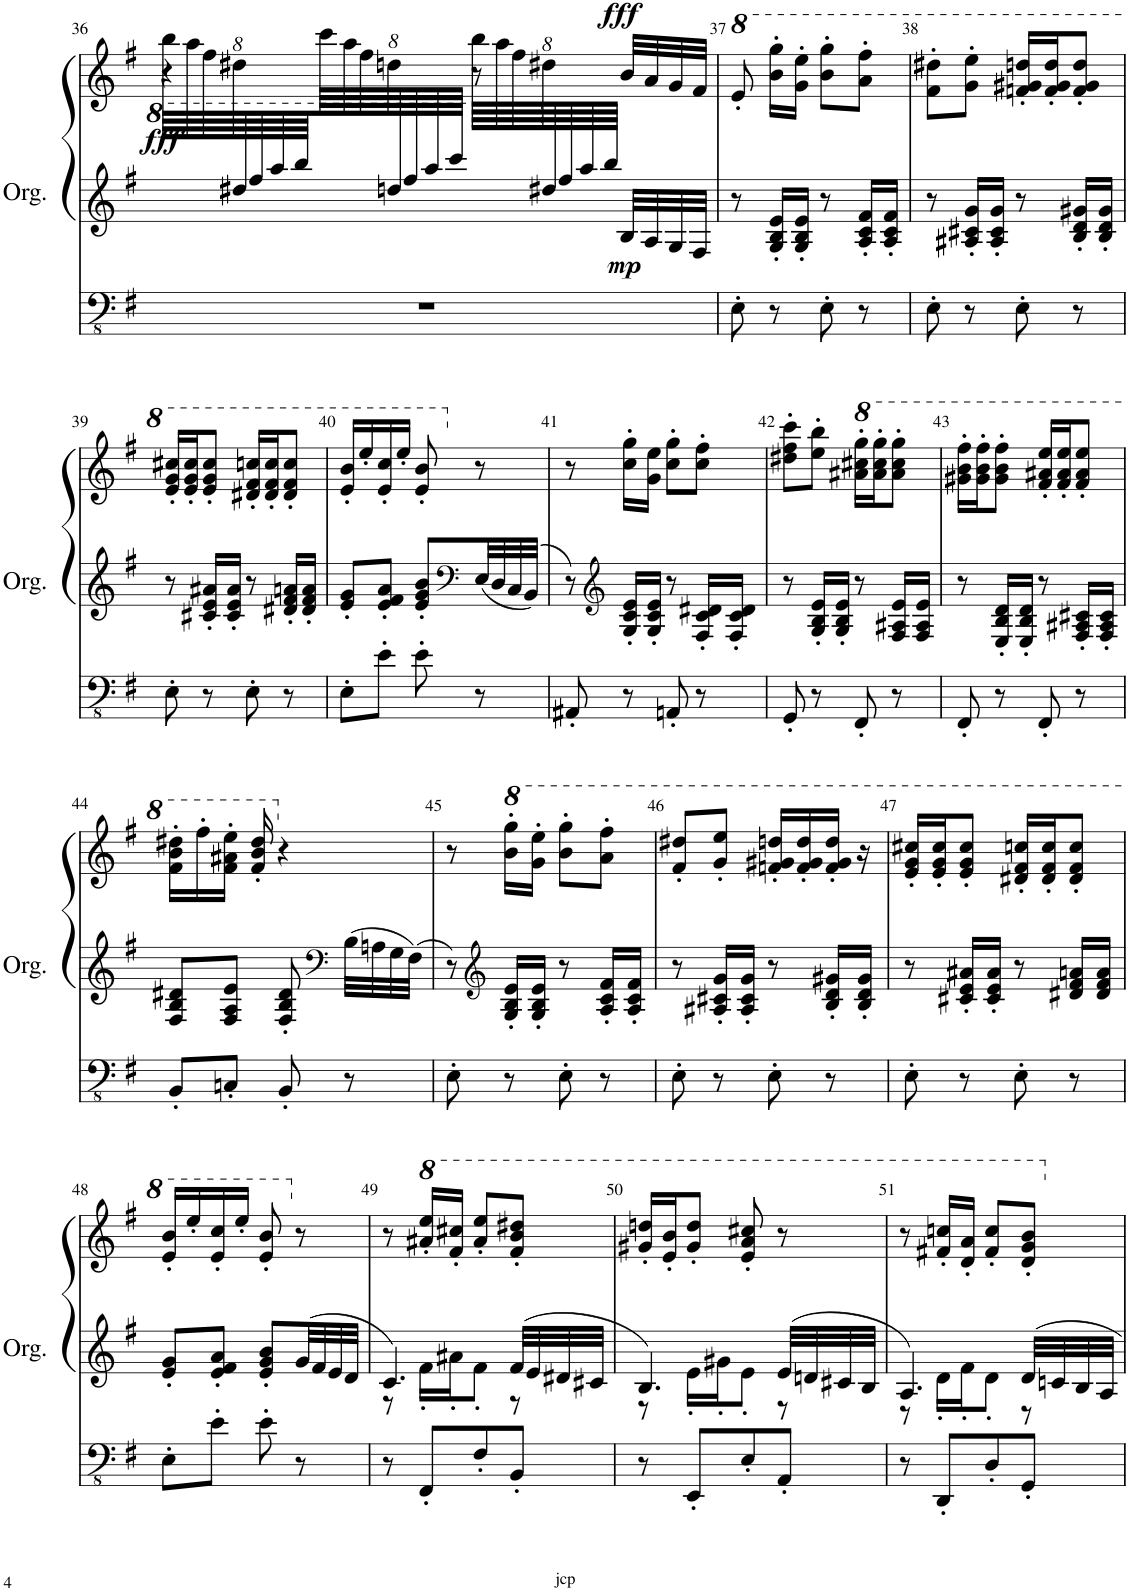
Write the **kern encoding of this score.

**kern	**kern	**kern	**dynam
*part1	*part1	*part1	*part1
*staff3	*staff2	*staff1	*staff1/2/3
*I"Orgue à tuyaux	*	*	*
*I'Org.	*	*	*
!!LO:PB:g=z
*clefFv4	*clefG2	*clefG2	*
*k[f#]	*k[f#]	*k[f#]	*
*M2/4	*M2/4	*M2/4	*
=36	=36	=36	=36
*	*	*^	*
!	!	!	!	!LO:DY:a=2
2r	16ryy	4r	64bbb\LLLL	fff
.	.	.	64aaa\	.
.	.	.	64fff#\	.
.	.	.	64ddd#X\	.
.	64ddd#X/	.	16ryy	.
.	64fff#/	.	.	.
.	64aaa/	.	.	.
.	64bbb/	.	.	.
.	16ryy	.	64cccc\	.
.	.	.	64aaa\	.
.	.	.	64fff#\	.
.	.	.	64dddn\	.
.	64dddn/	.	16ryy	.
.	64fff#/	.	.	.
.	64aaa/	.	.	.
.	64cccc/JJJJ	.	.	.
.	16ryy	8r	64bbb\LLLL	.
.	.	.	64aaa\	.
.	.	.	64fff#\	.
.	.	.	64ddd#X\	.
.	64dd#X/	.	8.ryy	.
.	64ff#/	.	.	.
.	64aa/	.	.	.
.	64bb/JJJJ	.	.	.
!	!	!	!	!LO:DY:b=2
!	!	!	!	!LO:DY:n=1:a
.	32B/LLL	32b/LLL	.	mp fff
.	32A/	32a/	.	.
.	32G/	32g/	.	.
.	32F#/JJJ	32f#/JJJ	.	.
*	*	*v	*v	*
=37	=37	=37	=37
*	*	*8va	*
8EE'\	8r	8ee'/	.
8r	16G/' 16B/' 16e/'LL	16bb\' 16ggg\'LL	.
.	16G/' 16B/' 16e/'JJ	16gg\' 16eee\'JJ	.
8EE'\	8r	8bb\' 8ggg\'L	.
8r	16A/' 16c/' 16f#/'LL	8aa\' 8fff#\'J	.
.	16A/' 16c/' 16f#/'JJ	.	.
=38	=38	=38	=38
8EE'\	8r	8ff#\' 8ddd#X\'L	.
8r	16A#X/' 16c#X/' 16g/'LL	8gg\' 8eee\'J	.
.	16A#/' 16c#/' 16g/'JJ	.	.
8EE'\	8r	16ffn/' 16gg#X/' 16dddn/'LL	.
.	.	16ff/' 16gg#/' 16ddd/'J	.
8r	16B/' 16d/' 16g#X/'LL	8ff/' 8gg#/' 8ddd/'J	.
.	16B/' 16d/' 16g#/'JJ	.	.
!!LO:LB:g=z
=39	=39	=39	=39
8EE'\	8r	16ee/' 16gg/' 16ccc#X/'LL	.
.	.	16ee/' 16gg/' 16ccc#/'J	.
8r	16c#X/' 16e/' 16a#X/'LL	8ee/' 8gg/' 8ccc#/'J	.
.	16c#/' 16e/' 16a#/'JJ	.	.
8EE'\	8r	16dd#X/' 16ff#/' 16cccn/'LL	.
.	.	16dd#/' 16ff#/' 16ccc/'J	.
8r	16d#X/' 16f#/' 16an/'LL	8dd#/' 8ff#/' 8ccc/'J	.
.	16d#/' 16f#/' 16a/'JJ	.	.
=40	=40	=40	=40
8EE'\L	8e/' 8g/'L	16ee/' 16bb/'LL	.
.	.	16eee'/	.
8E'\J	8e/' 8f#/' 8a/'J	16ee/' 16ccc/'	.
.	.	16eee'/JJ	.
8E'\	8e/' 8g/' 8b/'L	8ee/' 8bb/'	.
*	*clefF4	*	*
*	*	*X8va	*
8r	32E/LL	8r	.
.	32D/	.	.
.	32C/	.	.
.	32BB/JJJ	.	.
=41	=41	=41	=41
8AAA#X'/	8r	8r	.
*	*clefG2	*	*
8r	16G/' 16c/' 16e/'LL	16cc\' 16gg\'LL	.
.	16G/' 16c/' 16e/'JJ	16g\ 16ee\JJ	.
8AAAn'/	8r	8cc\' 8gg\'L	.
8r	16F#/' 16c/' 16d#X/'LL	8cc\' 8ff#\'J	.
.	16F#/' 16c/' 16d#/'JJ	.	.
=42	=42	=42	=42
8GGG'/	8r	8dd#X\' 8ff#\' 8ccc\'L	.
8r	16G/' 16B/' 16e/'LL	8ee\' 8bb\'J	.
.	16G/' 16B/' 16e/'JJ	.	.
*	*	*8va	*
8FFF#'/	8r	16aa#X\' 16ccc#X\' 16ggg\'LL	.
.	.	16aa#\' 16ccc#\' 16ggg\'J	.
8r	16F#/ 16A#X/ 16e/LL	8aa#\' 8ccc#\' 8ggg\'J	.
.	16F#/ 16A#/ 16e/JJ	.	.
=43	=43	=43	=43
8FFF#'/	8r	16gg#X\' 16bb\' 16fff#\'LL	.
.	.	16gg#\' 16bb\' 16fff#\'J	.
8r	16E/' 16B/' 16d/'LL	8gg#\' 8bb\' 8fff#\'J	.
.	16E/' 16B/' 16d/'JJ	.	.
8FFF#'/	8r	16ff#/' 16aa#X/' 16eee/'LL	.
.	.	16ff#/' 16aa#/' 16eee/'J	.
8r	16F#/' 16A#X/' 16c#X/'LL	8ff#/' 8aa#/' 8eee/'J	.
.	16F#/' 16A#/' 16c#/'JJ	.	.
!!LO:LB:g=z
=44	=44	=44	=44
8BBB'/L	8F#/ 8B/ 8d#X/L	16ff#\' 16bb\' 16ddd#X\'LL	.
.	.	16fff#'\	.
8CCn'/J	8F#/ 8A/ 8e/J	16ff#\' 16aa#X\' 16eee\'JJ	.
.	.	16ff#/' 16bb/' 16ddd#/'	.
*	*	*X8va	*
8BBB'/	8F#/' 8B/' 8d#/'	4r	.
*	*clefF4	*	*
8r	32B\LLL	.	.
.	32An\	.	.
.	32G\	.	.
.	32F#\JJJ	.	.
=45	=45	=45	=45
8EE'\	8r	8r	.
*	*clefG2	*	*
*	*	*8va	*
8r	16G/' 16B/' 16e/'LL	16bb\' 16ggg\'LL	.
.	16G/' 16B/' 16e/'JJ	16gg\' 16eee\'JJ	.
8EE'\	8r	8bb\' 8ggg\'L	.
8r	16A/' 16c/' 16f#/'LL	8aa\' 8fff#\'J	.
.	16A/' 16c/' 16f#/'JJ	.	.
=46	=46	=46	=46
8EE'\	8r	8ff#/' 8ddd#X/'L	.
8r	16A#X/' 16c#X/' 16g/'LL	8gg/' 8eee/'J	.
.	16A#/' 16c#/' 16g/'JJ	.	.
8EE'\	8r	16ffn/' 16gg#X/' 16dddn/'LL	.
.	.	16ff/' 16gg#/' 16ddd/'	.
8r	16B/' 16d/' 16g#X/'LL	16ff/' 16gg#/' 16ddd/'JJ	.
.	16B/' 16d/' 16g#/'JJ	16r	.
=47	=47	=47	=47
8EE'\	8r	16ee/' 16gg/' 16ccc#X/'LL	.
.	.	16ee/' 16gg/' 16ccc#/'J	.
8r	16c#X/' 16e/' 16a#X/'LL	8ee/' 8gg/' 8ccc#/'J	.
.	16c#/' 16e/' 16a#/'JJ	.	.
8EE'\	8r	16dd#X/' 16ff#/' 16cccn/'LL	.
.	.	16dd#/' 16ff#/' 16ccc/'J	.
8r	16d#X/ 16f#/ 16an/LL	8dd#/' 8ff#/' 8ccc/'J	.
.	16d#/ 16f#/ 16a/JJ	.	.
!!LO:LB:g=z
=48	=48	=48	=48
8EE'\L	8e/' 8g/'L	16ee/' 16bb/'LL	.
.	.	16eee'/	.
8E'\J	8e/' 8f#/' 8a/'J	16ee/' 16ccc/'	.
.	.	16eee'/JJ	.
8E'\	8e/' 8g/' 8b/'L	8ee/' 8bb/'	.
*	*	*X8va	*
8r	32g/LL	8r	.
.	32f#/	.	.
.	32e/	.	.
.	32d/JJJ	.	.
=49	=49	=49	=49
*	*^	*	*
8r	4.c/	8r	8r	.
*	*	*	*8va	*
8FFF#'/L	.	16f#'\LL	16aa#X/' 16eee/'LL	.
.	.	16a#X'\J	16ff#/' 16ccc#X/'JJ	.
8FF#'/	.	8f#'\J	8aa#/' 8eee/'L	.
8BBB'/J	32f#/LLL	8r	8ff#/' 8bb/' 8ddd#X/'J	.
.	32e/	.	.	.
.	32d#X/	.	.	.
.	32c#X/JJJ	.	.	.
=50	=50	=50	=50	=50
8r	4.B/	8r	16gg#X/' 16dddn/'LL	.
.	.	.	16ee/' 16bb/'J	.
8EEE'/L	.	16e'\LL	8gg#/' 8ddd/'J	.
.	.	16g#X'\J	.	.
8EE'/	.	8e'\J	8ee/' 8aa/' 8ccc#X/'	.
8AAA'/J	32e/LLL	8r	8r	.
.	32dn/	.	.	.
.	32c#X/	.	.	.
.	32B/JJJ	.	.	.
=51	=51	=51	=51	=51
8r	4.A/	8r	8r	.
8DDD'/L	.	16d'\LL	16ff#X/' 16cccn/'LL	.
.	.	16f#'\J	16dd/' 16aa/'JJ	.
8DD'/	.	8d'\J	8ff#/' 8ccc/'L	.
8GGG'/J	32d/LLL	8r	8dd/' 8gg/' 8bb/'J	.
.	32cn/	.	.	.
.	32B/	.	.	.
.	32A/JJJ	.	.	.
*	*v	*v	*	*
*	*	*X8va	*
=	=	=	=
*-	*-	*-	*-
